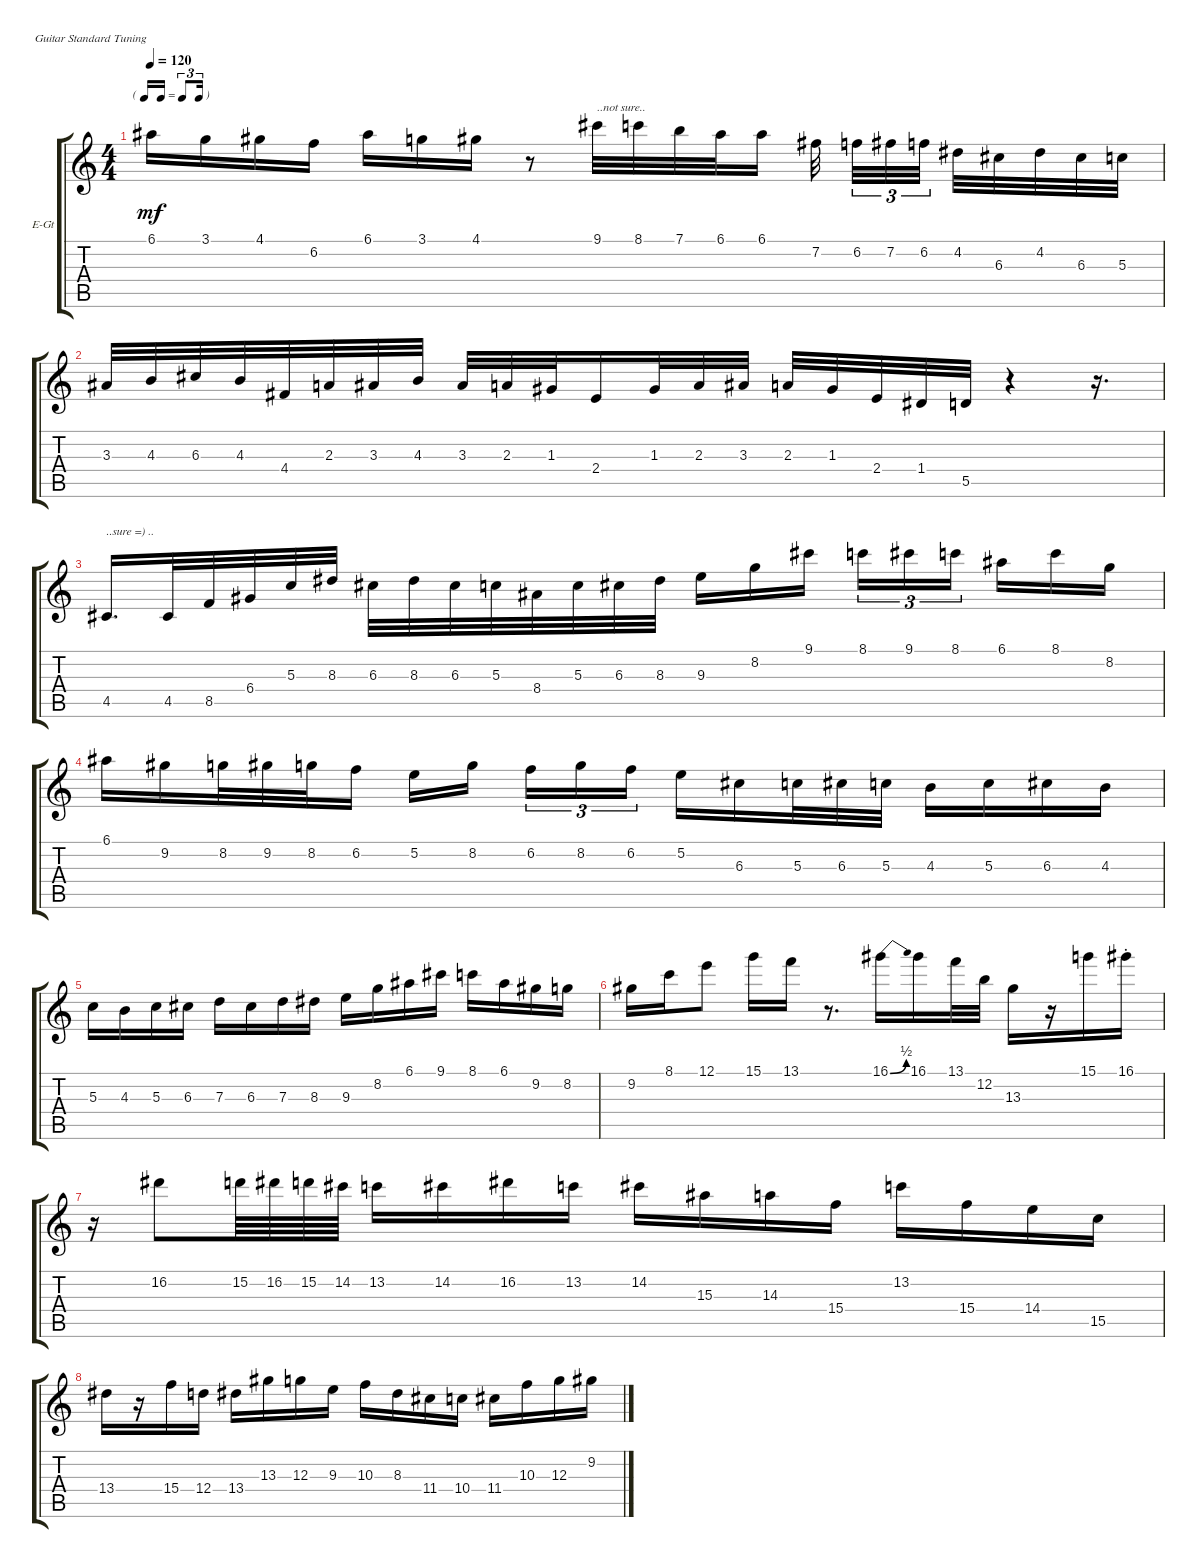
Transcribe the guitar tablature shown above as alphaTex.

\defaultSystemsLayout 4
\bracketExtendMode groupsimilarinstruments
\firstSystemTrackNameOrientation horizontal
\otherSystemsTrackNameOrientation horizontal
\track ("Solo 1" "E-Gt") {instrument electricguitarclean}
\staff {score tabs}
\tuning (E4 B3 G3 D3 A2 E2)
\ts (4 4)
\tf triplet16th
\tempo 120
\clef g2
\ks c
6.1.16{dy mf} 3.1.16 4.1.16 6.2.16 6.1.16 3.1.16 4.1.16 r.8 9.1.32{txt "..not sure.."} 8.1.32 7.1.32 6.1.32 6.1.16 7.2.32 6.2.32{tu (3 2)} 7.2.32{tu (3 2)} 6.2.32{tu (3 2)} 4.2.32 6.3.32 4.2.32 6.3.32 5.3.32 |
3.3.32 4.3.32 6.3.32 4.3.32 4.4.32 2.3.32 3.3.32 4.3.32 3.3.32 2.3.32 1.3.32 2.4.16 1.3.32 2.3.32 3.3.32 2.3.32 1.3.32 2.4.32 1.4.32 5.5.32 r.4 r.16{d} |
4.5.16{d txt "..sure =) .."} 4.5.32 8.5.32 6.4.32 5.3.32 8.3.32 6.3.32 8.3.32 6.3.32 5.3.32 8.4.32 5.3.32 6.3.32 8.3.32 9.3.16 8.2.16 9.1.16 8.1.16{tu (3 2)} 9.1.16{tu (3 2)} 8.1.16{tu (3 2)} 6.1.16 8.1.16 8.2.16 |
6.1.16 9.2.16 8.2.32 9.2.32 8.2.32 6.2.16 5.2.16 8.2.16 6.2.16{tu (3 2)} 8.2.16{tu (3 2)} 6.2.16{tu (3 2)} 5.2.16 6.3.16 5.3.32 6.3.32 5.3.32 4.3.16 5.3.16 6.3.16 4.3.16 |
5.3.16 4.3.16 5.3.16 6.3.16 7.3.16 6.3.16 7.3.16 8.3.16 9.3.16 8.2.16 6.1.16 9.1.16 8.1.16 6.1.16 9.2.16 8.2.16 |
9.2.16 8.1.16 12.1.8 15.1.16 13.1.16 r.8{d} 16.1{be (bend 0 0 15 2)}.16 16.1.16 13.1.32 12.2.32 13.3.16 r.16 15.1.16 16.1{st}.16 |
r.16 16.2.8 15.2.64 16.2.64 15.2.64 14.2.64 13.2.16 14.2.16 16.2.16 13.2.16 14.2.16 15.3.16 14.3.16 15.4.16 13.2.16 15.4.16 14.4.16 15.5.16 |
13.4.16 r.16 15.4.16 12.4.16 13.4.16 13.3.16 12.3.16 9.3.16 10.3.16 8.3.16 11.4.16 10.4.16 11.4.16 10.3.16 12.3.16 9.2.16
